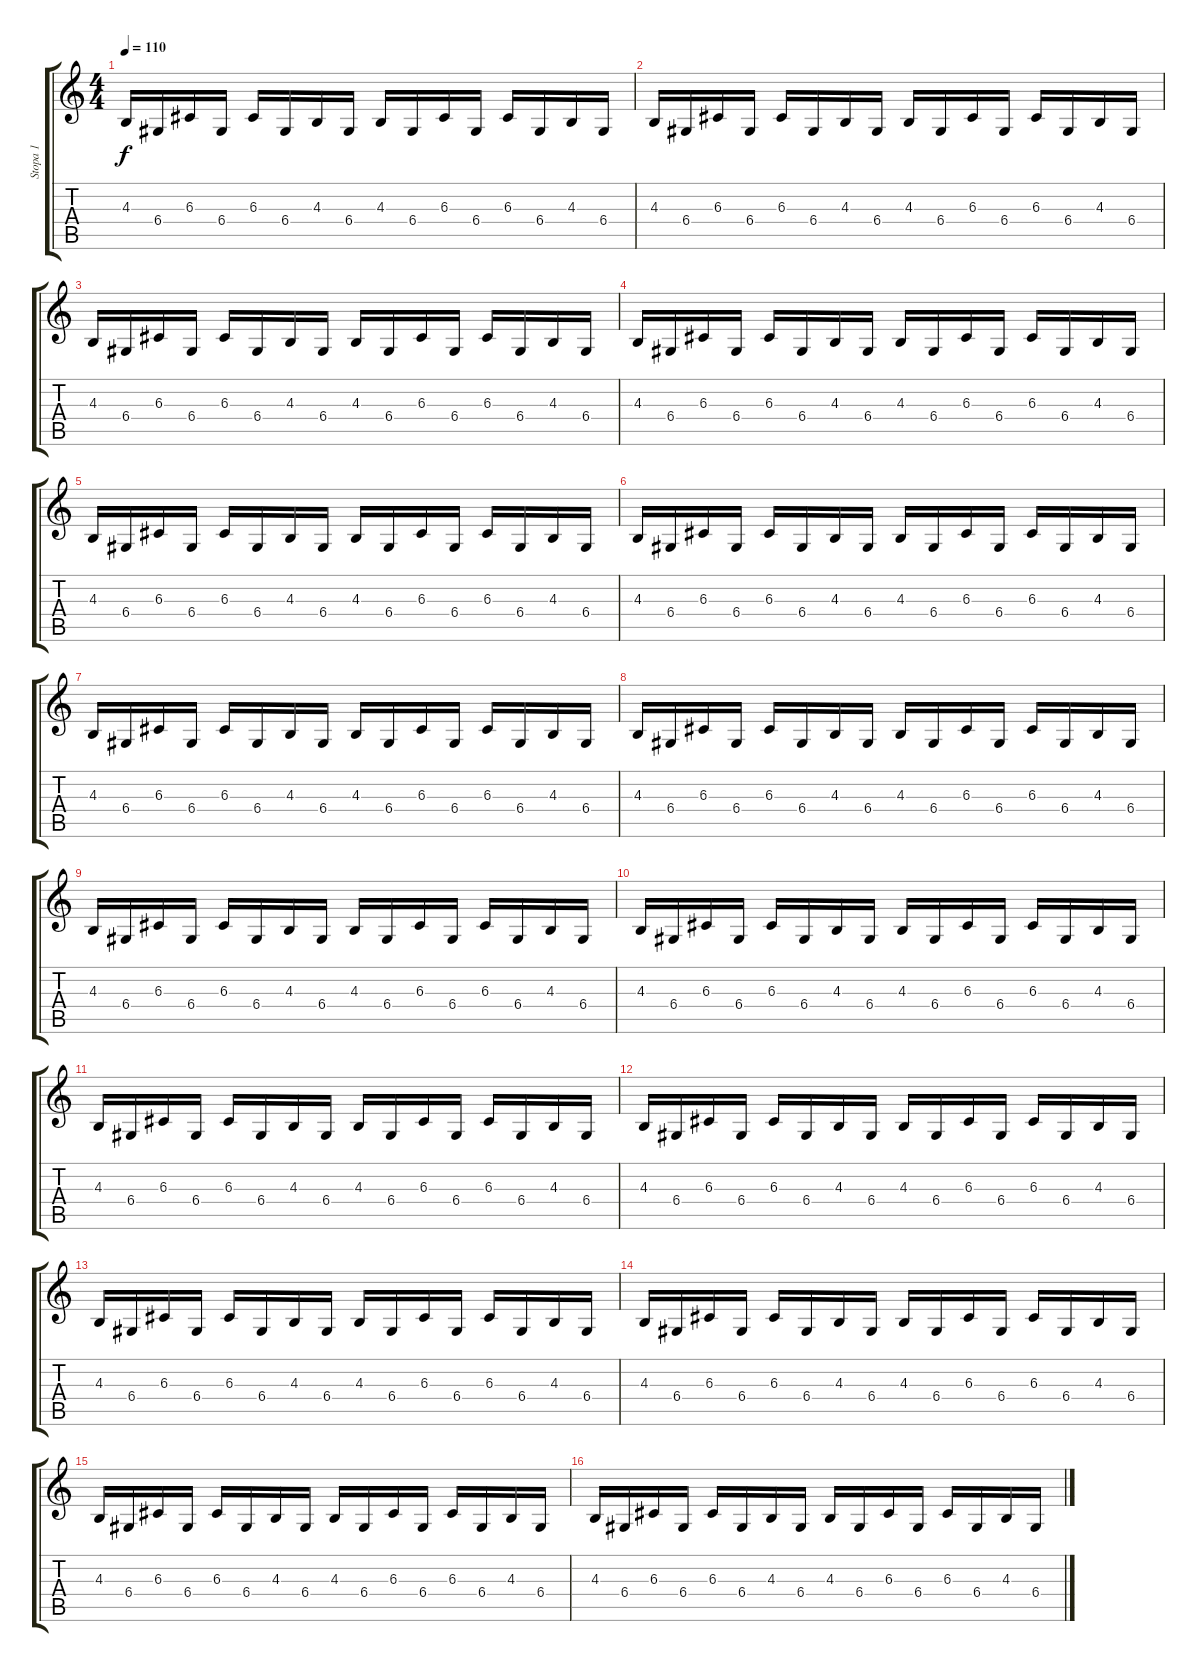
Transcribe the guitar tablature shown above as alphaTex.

\track ("Stopa 1" "Stopa 1") {instrument stringensemble1}
\staff {score tabs}
\tuning (E4 B3 G3 D3 A2 E2) {hide}
\ts (4 4)
\section ("" "")
\tempo 110
\clef g2
\ks c
4.3.16{dy f} 6.4.16 6.3.16 6.4.16 6.3.16 6.4.16 4.3.16 6.4.16 4.3.16 6.4.16 6.3.16 6.4.16 6.3.16 6.4.16 4.3.16 6.4.16 |
4.3.16 6.4.16 6.3.16 6.4.16 6.3.16 6.4.16 4.3.16 6.4.16 4.3.16 6.4.16 6.3.16 6.4.16 6.3.16 6.4.16 4.3.16 6.4.16 |
4.3.16 6.4.16 6.3.16 6.4.16 6.3.16 6.4.16 4.3.16 6.4.16 4.3.16 6.4.16 6.3.16 6.4.16 6.3.16 6.4.16 4.3.16 6.4.16 |
4.3.16 6.4.16 6.3.16 6.4.16 6.3.16 6.4.16 4.3.16 6.4.16 4.3.16 6.4.16 6.3.16 6.4.16 6.3.16 6.4.16 4.3.16 6.4.16 |
4.3.16 6.4.16 6.3.16 6.4.16 6.3.16 6.4.16 4.3.16 6.4.16 4.3.16 6.4.16 6.3.16 6.4.16 6.3.16 6.4.16 4.3.16 6.4.16 |
4.3.16 6.4.16 6.3.16 6.4.16 6.3.16 6.4.16 4.3.16 6.4.16 4.3.16 6.4.16 6.3.16 6.4.16 6.3.16 6.4.16 4.3.16 6.4.16 |
4.3.16 6.4.16 6.3.16 6.4.16 6.3.16 6.4.16 4.3.16 6.4.16 4.3.16 6.4.16 6.3.16 6.4.16 6.3.16 6.4.16 4.3.16 6.4.16 |
4.3.16 6.4.16 6.3.16 6.4.16 6.3.16 6.4.16 4.3.16 6.4.16 4.3.16 6.4.16 6.3.16 6.4.16 6.3.16 6.4.16 4.3.16 6.4.16 |
4.3.16 6.4.16 6.3.16 6.4.16 6.3.16 6.4.16 4.3.16 6.4.16 4.3.16 6.4.16 6.3.16 6.4.16 6.3.16 6.4.16 4.3.16 6.4.16 |
4.3.16 6.4.16 6.3.16 6.4.16 6.3.16 6.4.16 4.3.16 6.4.16 4.3.16 6.4.16 6.3.16 6.4.16 6.3.16 6.4.16 4.3.16 6.4.16 |
4.3.16 6.4.16 6.3.16 6.4.16 6.3.16 6.4.16 4.3.16 6.4.16 4.3.16 6.4.16 6.3.16 6.4.16 6.3.16 6.4.16 4.3.16 6.4.16 |
4.3.16 6.4.16 6.3.16 6.4.16 6.3.16 6.4.16 4.3.16 6.4.16 4.3.16 6.4.16 6.3.16 6.4.16 6.3.16 6.4.16 4.3.16 6.4.16 |
4.3.16 6.4.16 6.3.16 6.4.16 6.3.16 6.4.16 4.3.16 6.4.16 4.3.16 6.4.16 6.3.16 6.4.16 6.3.16 6.4.16 4.3.16 6.4.16 |
4.3.16 6.4.16 6.3.16 6.4.16 6.3.16 6.4.16 4.3.16 6.4.16 4.3.16 6.4.16 6.3.16 6.4.16 6.3.16 6.4.16 4.3.16 6.4.16 |
4.3.16 6.4.16 6.3.16 6.4.16 6.3.16 6.4.16 4.3.16 6.4.16 4.3.16 6.4.16 6.3.16 6.4.16 6.3.16 6.4.16 4.3.16 6.4.16 |
4.3.16 6.4.16 6.3.16 6.4.16 6.3.16 6.4.16 4.3.16 6.4.16 4.3.16 6.4.16 6.3.16 6.4.16 6.3.16 6.4.16 4.3.16 6.4.16
